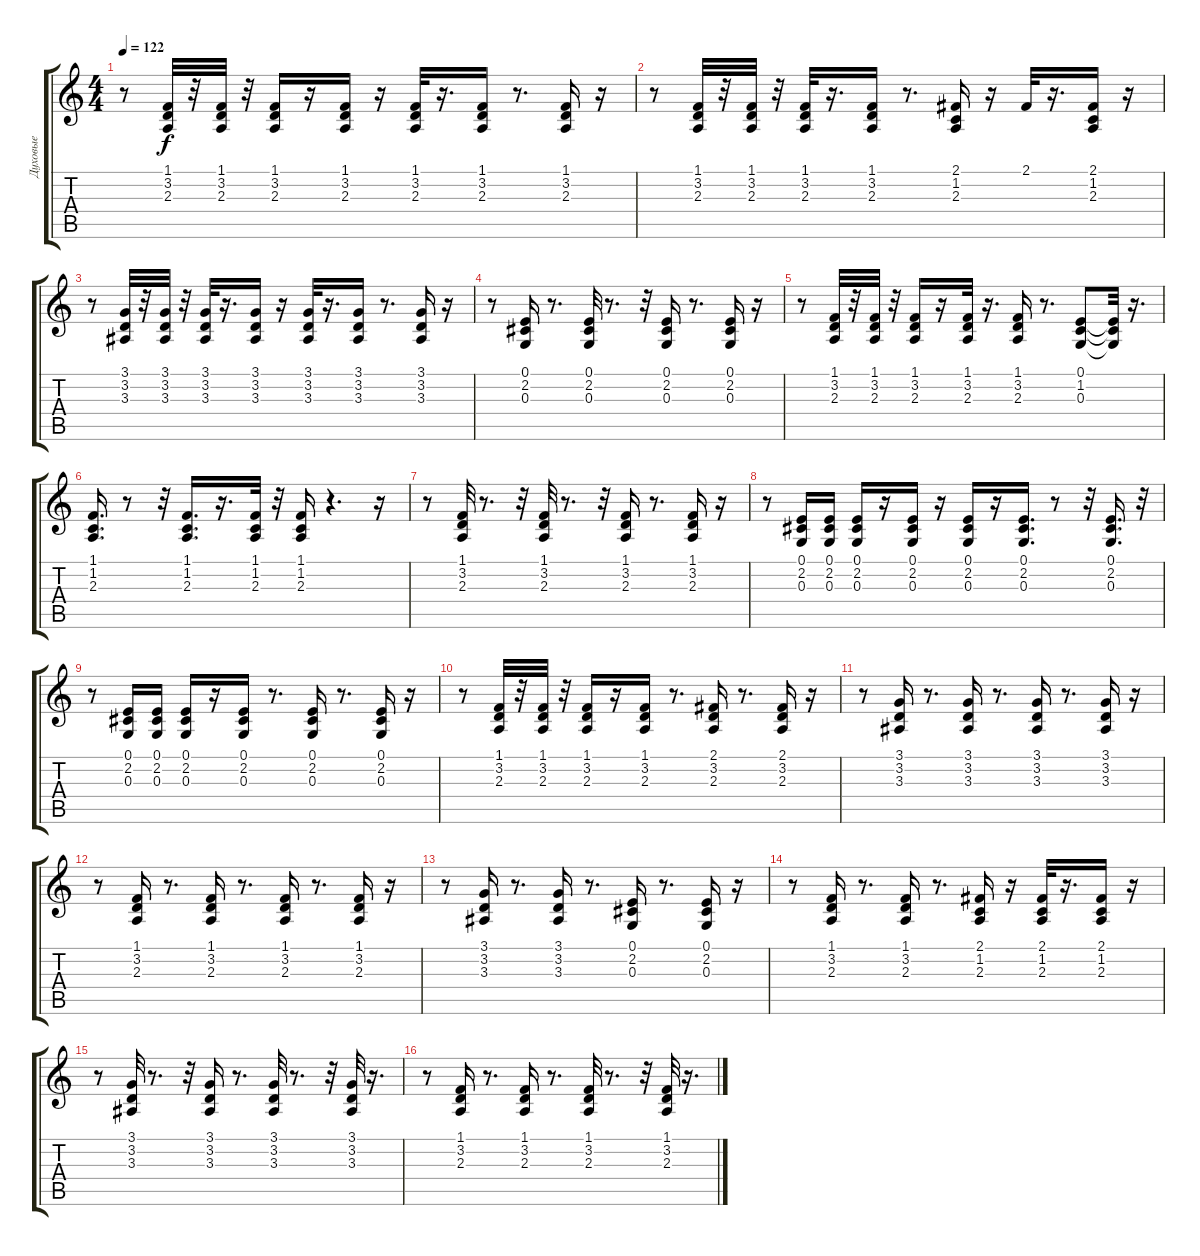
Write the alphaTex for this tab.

\track ("Духовые" "Духовые") {instrument frenchhorn}
\staff {score tabs}
\tuning (E4 B3 G3 D3 A2 E2) {hide}
\ts (4 4)
\tempo 122
\clef g2
\ks c
r.8{dy f} (1.1 3.2 2.3).32 r.32 (1.1 3.2 2.3).32 r.32 (1.1 3.2 2.3).16 r.16 (1.1 3.2 2.3).16 r.16 (1.1 3.2 2.3).32 r.16{d} (1.1 3.2 2.3).16 r.8{d} (1.1 3.2 2.3).16 r.16 |
r.8 (1.1 3.2 2.3).32 r.32 (1.1 3.2 2.3).32 r.32 (1.1 3.2 2.3).32 r.16{d} (1.1 3.2 2.3).16 r.8{d} (2.1 1.2 2.3).16 r.16 2.1.32 r.16{d} (2.1 1.2 2.3).16 r.16 |
r.8 (3.1 3.2 3.3).32 r.32 (3.1 3.2 3.3).32 r.32 (3.1 3.2 3.3).32 r.16{d} (3.1 3.2 3.3).16 r.16 (3.1 3.2 3.3).32 r.16{d} (3.1 3.2 3.3).16 r.8{d} (3.1 3.2 3.3).16 r.16 |
r.8 (0.1 2.2 0.3).16 r.8{d} (0.1 2.2 0.3).32 r.8{d} r.32 (0.1 2.2 0.3).16 r.8{d} (0.1 2.2 0.3).16 r.16 |
r.8 (1.1 3.2 2.3).32 r.32 (1.1 3.2 2.3).32 r.32 (1.1 3.2 2.3).16 r.16 (1.1 3.2 2.3).32 r.16{d} (1.1 3.2 2.3).16 r.8{d} (0.1 1.2 0.3).8 (0.1{t} 1.2{t} 0.3{t}).32 r.16{d} |
(1.1 1.2 2.3).16{d} r.8 r.32 (1.1 1.2 2.3).16{d} r.16{d} (1.1 1.2 2.3).32 r.32 (1.1 1.2 2.3).16 r.4{d} r.16 |
r.8 (1.1 3.2 2.3).32 r.8{d} r.32 (1.1 3.2 2.3).32 r.8{d} r.32 (1.1 3.2 2.3).16 r.8{d} (1.1 3.2 2.3).16 r.16 |
r.8 (0.1 2.2 0.3).16 (0.1 2.2 0.3).16 (0.1 2.2 0.3).16 r.16 (0.1 2.2 0.3).16 r.16 (0.1 2.2 0.3).16 r.16 (0.1 2.2 0.3).16{d} r.8 r.32 (0.1 2.2 0.3).16{d} r.32 |
r.8 (0.1 2.2 0.3).16 (0.1 2.2 0.3).16 (0.1 2.2 0.3).16 r.16 (0.1 2.2 0.3).16 r.8{d} (0.1 2.2 0.3).16 r.8{d} (0.1 2.2 0.3).16 r.16 |
r.8 (1.1 3.2 2.3).32 r.32 (1.1 3.2 2.3).32 r.32 (1.1 3.2 2.3).16 r.16 (1.1 3.2 2.3).16 r.8{d} (2.1 3.2 2.3).16 r.8{d} (2.1 3.2 2.3).16 r.16 |
r.8 (3.1 3.2 3.3).16 r.8{d} (3.1 3.2 3.3).16 r.8{d} (3.1 3.2 3.3).16 r.8{d} (3.1 3.2 3.3).16 r.16 |
r.8 (1.1 3.2 2.3).16 r.8{d} (1.1 3.2 2.3).16 r.8{d} (1.1 3.2 2.3).16 r.8{d} (1.1 3.2 2.3).16 r.16 |
r.8 (3.1 3.2 3.3).16 r.8{d} (3.1 3.2 3.3).16 r.8{d} (0.1 2.2 0.3).16 r.8{d} (0.1 2.2 0.3).16 r.16 |
r.8 (1.1 3.2 2.3).16 r.8{d} (1.1 3.2 2.3).16 r.8{d} (2.1 1.2 2.3).16 r.16 (2.1 1.2 2.3).32 r.16{d} (2.1 1.2 2.3).16 r.16 |
r.8 (3.1 3.2 3.3).32 r.8{d} r.32 (3.1 3.2 3.3).16 r.8{d} (3.1 3.2 3.3).32 r.8{d} r.32 (3.1 3.2 3.3).32 r.16{d} |
r.8 (1.1 3.2 2.3).16 r.8{d} (1.1 3.2 2.3).16 r.8{d} (1.1 3.2 2.3).32 r.8{d} r.32 (1.1 3.2 2.3).32 r.16{d}
